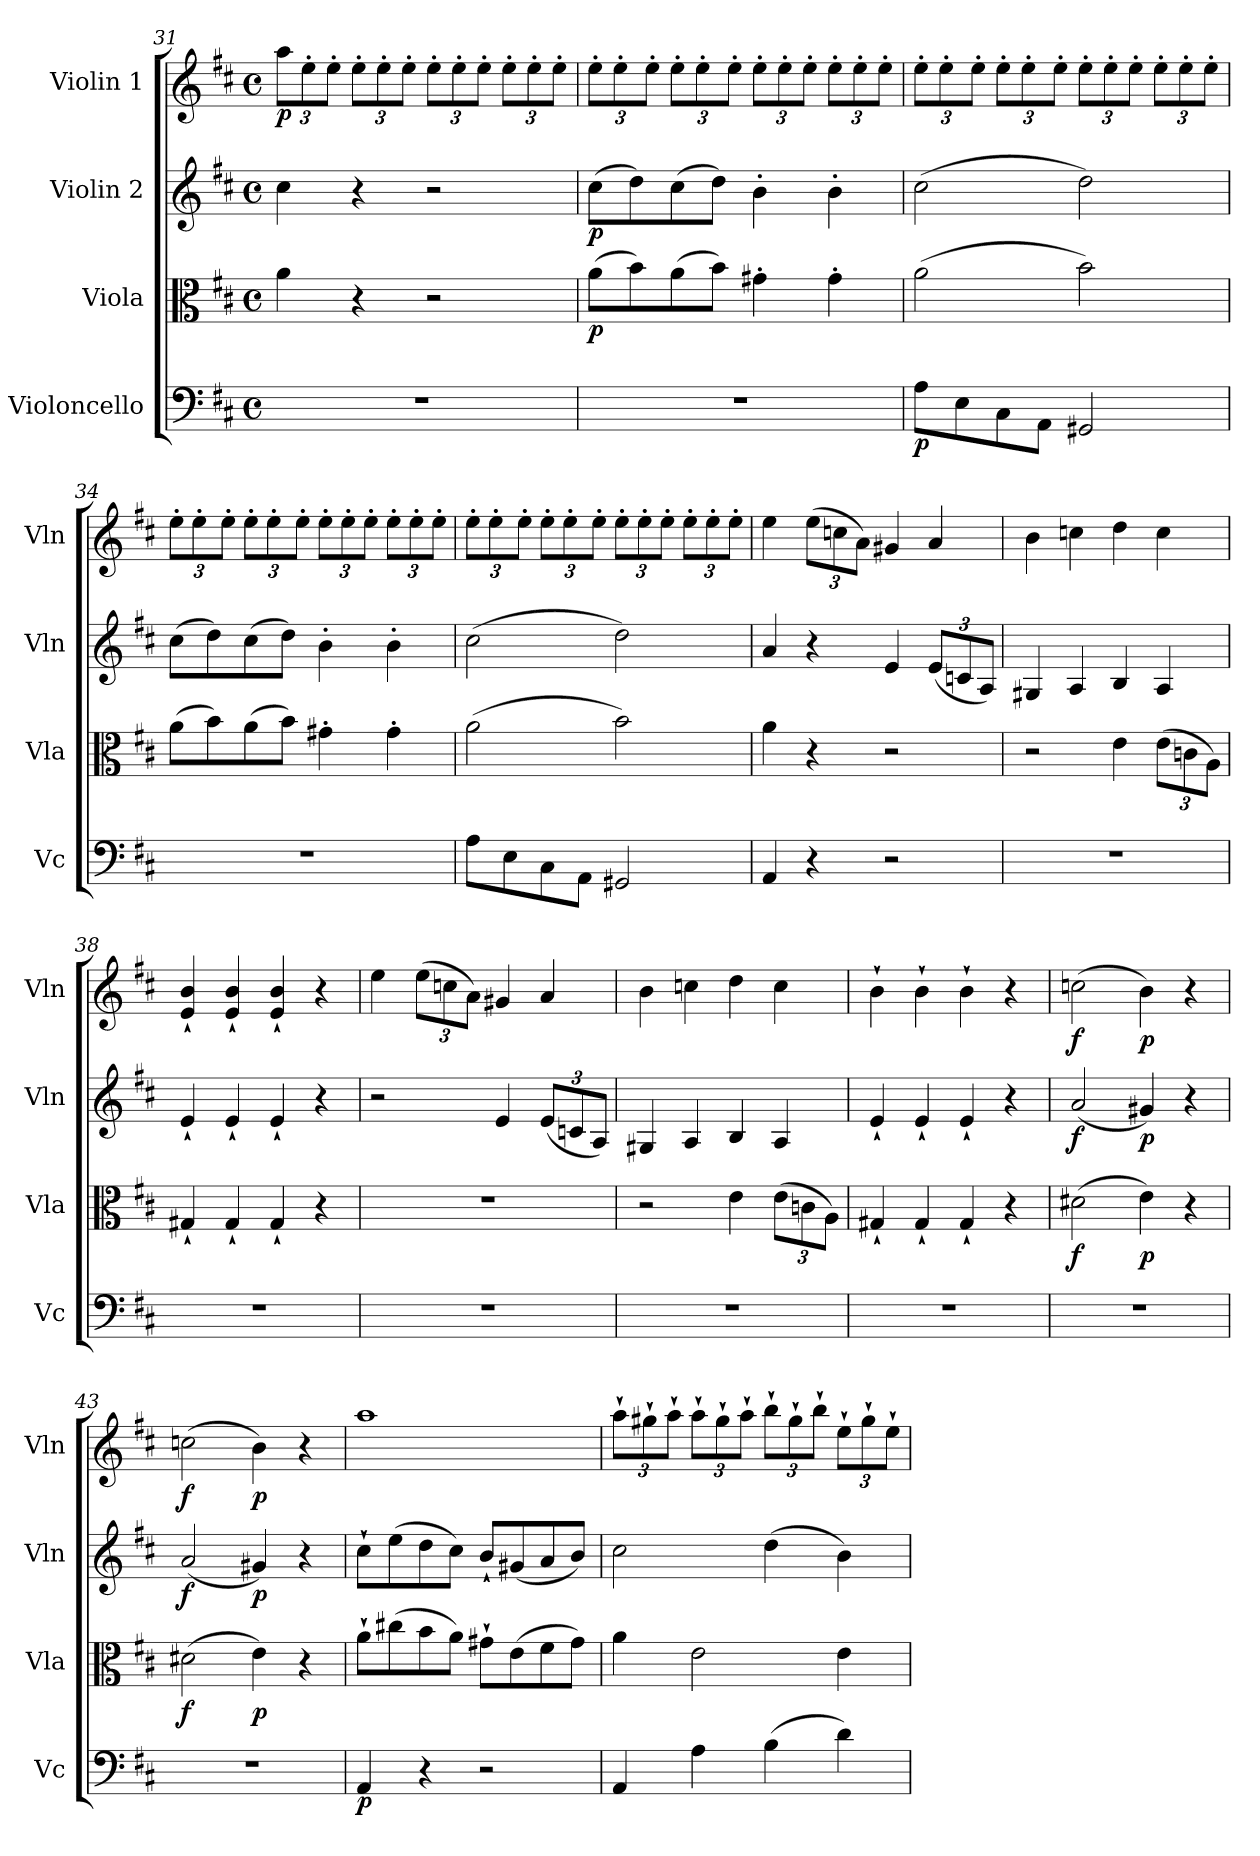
**kern	**dynam	**kern	**dynam	**kern	**dynam	**kern	**dynam
*part4	*part4	*part3	*part3	*part2	*part2	*part1	*part1
*staff4	*staff4	*staff3	*staff3	*staff2	*staff2	*staff1	*staff1
*I"Violoncello	*	*I"Viola	*	*I"Violin 2	*	*I"Violin 1	*
*I'Vc	*	*I'Vla	*	*I'Vln	*	*I'Vln	*
*clefF4	*	*clefC3	*	*clefG2	*	*clefG2	*
*k[f#c#]	*	*k[f#c#]	*	*k[f#c#]	*	*k[f#c#]	*
*M4/4	*	*M4/4	*	*M4/4	*	*M4/4	*
*met(c)	*	*met(c)	*	*met(c)	*	*met(c)	*
*	*	*	*	*	*	*Xbrackettup	*
=31	=31	=31	=31	=31	=31	=31	=31
!	!	!	!	!	!	!	!LO:DY:b
1r	.	4a\	.	4cc#\	.	12aa\L	p
.	.	.	.	.	.	12ee'\	.
.	.	.	.	.	.	12ee'\J	.
.	.	4r	.	4r	.	12ee'\L	.
.	.	.	.	.	.	12ee'\	.
.	.	.	.	.	.	12ee'\J	.
.	.	2r	.	2r	.	12ee'\L	.
.	.	.	.	.	.	12ee'\	.
.	.	.	.	.	.	12ee'\J	.
.	.	.	.	.	.	12ee'\L	.
.	.	.	.	.	.	12ee'\	.
.	.	.	.	.	.	12ee'\J	.
!!LO:PB:g=z
=32	=32	=32	=32	=32	=32	=32	=32
!	!	!	!LO:DY:b	!	!LO:DY:b	!	!
1r	.	(>8a\L	p	(8cc#\L	p	12ee'\L	.
.	.	.	.	.	.	12ee'\	.
.	.	8b\)	.	8dd\)	.	.	.
.	.	.	.	.	.	12ee'\J	.
.	.	(>8a\	.	(8cc#\	.	12ee'\L	.
.	.	.	.	.	.	12ee'\	.
.	.	8b\J)	.	8dd\J)	.	.	.
.	.	.	.	.	.	12ee'\J	.
.	.	4g#X'\	.	4b'\	.	12ee'\L	.
.	.	.	.	.	.	12ee'\	.
.	.	.	.	.	.	12ee'\J	.
.	.	4g#'\	.	4b'\	.	12ee'\L	.
.	.	.	.	.	.	12ee'\	.
.	.	.	.	.	.	12ee'\J	.
!!LO:LB:g=z
=33	=33	=33	=33	=33	=33	=33	=33
!	!LO:DY:b	!	!	!	!	!	!
8A\L	p	(>2a\	.	(2cc#\	.	12ee'\L	.
.	.	.	.	.	.	12ee'\	.
8E\	.	.	.	.	.	.	.
.	.	.	.	.	.	12ee'\J	.
8C#\	.	.	.	.	.	12ee'\L	.
.	.	.	.	.	.	12ee'\	.
8AA\J	.	.	.	.	.	.	.
.	.	.	.	.	.	12ee'\J	.
2GG#X/	.	2b\)	.	2dd\)	.	12ee'\L	.
.	.	.	.	.	.	12ee'\	.
.	.	.	.	.	.	12ee'\J	.
.	.	.	.	.	.	12ee'\L	.
.	.	.	.	.	.	12ee'\	.
.	.	.	.	.	.	12ee'\J	.
=34	=34	=34	=34	=34	=34	=34	=34
1r	.	(8a\L	.	(8cc#\L	.	12ee'\L	.
.	.	.	.	.	.	12ee'\	.
.	.	8b\)	.	8dd\)	.	.	.
.	.	.	.	.	.	12ee'\J	.
.	.	(8a\	.	(8cc#\	.	12ee'\L	.
.	.	.	.	.	.	12ee'\	.
.	.	8b\J)	.	8dd\J)	.	.	.
.	.	.	.	.	.	12ee'\J	.
.	.	4g#X'\	.	4b'\	.	12ee'\L	.
.	.	.	.	.	.	12ee'\	.
.	.	.	.	.	.	12ee'\J	.
.	.	4g#'\	.	4b'\	.	12ee'\L	.
.	.	.	.	.	.	12ee'\	.
.	.	.	.	.	.	12ee'\J	.
=35	=35	=35	=35	=35	=35	=35	=35
8A\L	.	(2a\	.	(2cc#\	.	12ee'\L	.
.	.	.	.	.	.	12ee'\	.
8E\	.	.	.	.	.	.	.
.	.	.	.	.	.	12ee'\J	.
8C#\	.	.	.	.	.	12ee'\L	.
.	.	.	.	.	.	12ee'\	.
8AA\J	.	.	.	.	.	.	.
.	.	.	.	.	.	12ee'\J	.
2GG#X/	.	2b\)	.	2dd\)	.	12ee'\L	.
.	.	.	.	.	.	12ee'\	.
.	.	.	.	.	.	12ee'\J	.
.	.	.	.	.	.	12ee'\L	.
.	.	.	.	.	.	12ee'\	.
.	.	.	.	.	.	12ee'\J	.
!!LO:LB:g=z
=36	=36	=36	=36	=36	=36	=36	=36
4AA/	.	4a\	.	4a/	.	4ee\	.
4r	.	4r	.	4r	.	(>12ee\L	.
.	.	.	.	.	.	12ccn\	.
.	.	.	.	.	.	12a\J)	.
2r	.	2r	.	4e/	.	4g#X/	.
*	*	*	*	*Xbrackettup	*	*	*
.	.	.	.	(<12e/L	.	4a/	.
.	.	.	.	12cn/	.	.	.
.	.	.	.	12A/J)	.	.	.
!!LO:LB:g=z
=37	=37	=37	=37	=37	=37	=37	=37
1r	.	2r	.	4G#X/	.	4b\	.
.	.	.	.	4A/	.	4ccn\	.
.	.	4e\	.	4B/	.	4dd\	.
*	*	*Xbrackettup	*	*	*	*	*
.	.	(>12e\L	.	4A/	.	4cc\	.
.	.	12cn\	.	.	.	.	.
.	.	12A\J)	.	.	.	.	.
=38	=38	=38	=38	=38	=38	=38	=38
1r	.	4G#X`/	.	4e`/	.	4e/` 4b/`	.
.	.	4G#`/	.	4e`/	.	4e/` 4b/`	.
.	.	4G#`/	.	4e`/	.	4e/` 4b/`	.
.	.	4r	.	4r	.	4r	.
=39	=39	=39	=39	=39	=39	=39	=39
1r	.	1r	.	2r	.	4ee\	.
.	.	.	.	.	.	(12ee\L	.
.	.	.	.	.	.	12ccn\	.
.	.	.	.	.	.	12a\J)	.
.	.	.	.	4e/	.	4g#X/	.
.	.	.	.	(12e/L	.	4a/	.
.	.	.	.	12cn/	.	.	.
.	.	.	.	12A/J)	.	.	.
=40	=40	=40	=40	=40	=40	=40	=40
1r	.	2r	.	4G#X/	.	4b\	.
.	.	.	.	4A/	.	4ccn\	.
.	.	4e\	.	4B/	.	4dd\	.
.	.	(>12e\L	.	4A/	.	4cc\	.
.	.	12cn\	.	.	.	.	.
.	.	12A\J)	.	.	.	.	.
=41	=41	=41	=41	=41	=41	=41	=41
1r	.	4G#X`/	.	4e`/	.	4b`\	.
.	.	4G#`/	.	4e`/	.	4b`\	.
.	.	4G#`/	.	4e`/	.	4b`\	.
.	.	4r	.	4r	.	4r	.
=42	=42	=42	=42	=42	=42	=42	=42
!	!	!	!LO:DY:b	!	!LO:DY:b	!	!LO:DY:b
1r	.	(>2d#X\	f	(2a/	f	(>2ccn\	f
!	!	!	!LO:DY:b	!	!LO:DY:b	!	!LO:DY:b
.	.	4e\)	p	4g#X/)	p	4b\)	p
.	.	4r	.	4r	.	4r	.
!!LO:LB:g=z
=43	=43	=43	=43	=43	=43	=43	=43
!	!	!	!LO:DY:b	!	!LO:DY:b	!	!LO:DY:b
1r	.	(>2d#X\	f	(2a/	f	(>2ccn\	f
!	!	!	!LO:DY:b	!	!LO:DY:b	!	!LO:DY:b
.	.	4e\)	p	4g#X/)	p	4b\)	p
.	.	4r	.	4r	.	4r	.
=44	=44	=44	=44	=44	=44	=44	=44
!	!LO:DY:b	!	!	!	!	!	!
4AA/	p	8a`\L	.	8cc#`\L	.	1aa	.
.	.	(8cc#X\	.	(8ee\	.	.	.
4r	.	8b\	.	8dd\	.	.	.
.	.	8a\J)	.	8cc#\J)	.	.	.
2r	.	8g#X`\L	.	8b`/L	.	.	.
.	.	(8e\	.	(8g#X/	.	.	.
.	.	8f#\	.	8a/	.	.	.
.	.	8g#\J)	.	8b/J)	.	.	.
=45	=45	=45	=45	=45	=45	=45	=45
4AA/	.	4a\	.	2cc#\	.	12aa`\L	.
.	.	.	.	.	.	12gg#X`\	.
.	.	.	.	.	.	12aa`\J	.
4A\	.	2e\	.	.	.	12aa`\L	.
.	.	.	.	.	.	12gg#`\	.
.	.	.	.	.	.	12aa`\J	.
(4B\	.	.	.	(4dd\	.	12bb`\L	.
.	.	.	.	.	.	12gg#`\	.
.	.	.	.	.	.	12bb`\J	.
4d\)	.	4e\	.	4b\)	.	12ee`\L	.
.	.	.	.	.	.	12gg#`\	.
.	.	.	.	.	.	12ee`\J	.
=	=	=	=	=	=	=	=
*-	*-	*-	*-	*-	*-	*-	*-
